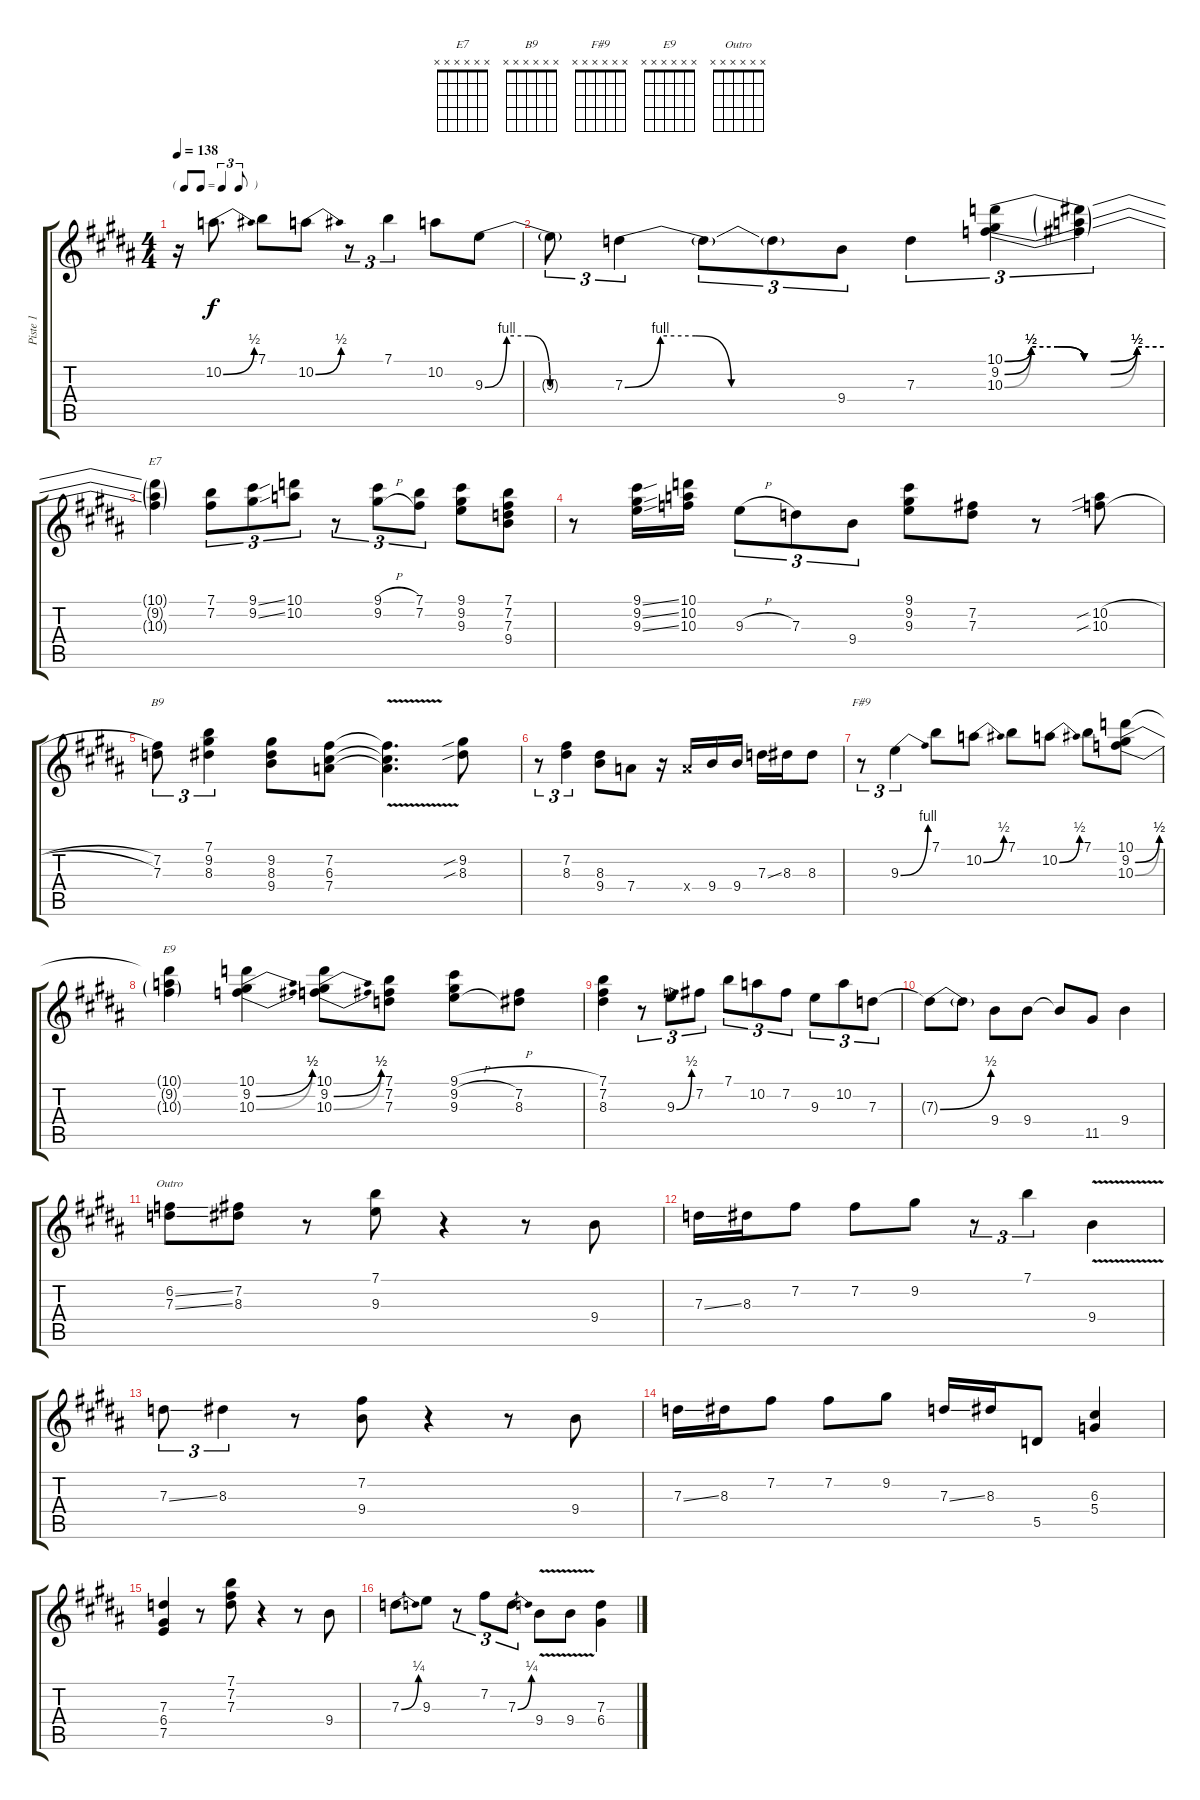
\track ("Piste 1" "Piste 1") {instrument electricguitarclean}
\staff {score tabs}
\tuning (E4 B3 G3 D3 A2 E2) {hide}
\chord ("E7" x x x x x x)
\chord ("B9" x x x x x x)
\chord ("F#9" x x x x x x)
\chord ("E9" x x x x x x)
\chord ("Outro" x x x x x x)
\ts (4 4)
\tf triplet8th
\tempo 138
\clef g2
\ks b
r.16{dy f} 10.2{be (bend 0 0 60 2)}.8{d} 7.1.8 10.2{be (bend 0 0 60 2)}.8 r.8{tu (3 2)} 7.1.4{tu (3 2)} 10.2.8 9.3{be (custom 0 0 10 4 20 4 30 0 60 0)}.8 |
9.3{t}.8{tu (3 2)} 7.3{be (custom 0 0 10 4 20 4 30 0 60 0)}.4{tu (3 2)} 7.3{t}.8{tu (3 2)} 7.3{t}.8{tu (3 2)} 9.4.8{tu (3 2)} 7.3.4{tu (3 2)} (10.1{be (custom 0 0 10 2 20 2 30 0 40 0 50 2 60 2)} 9.2{be (custom 0 0 10 2 20 2 30 0 40 0 50 2 60 2)} 10.3{be (custom 0 0 10 2 20 2 30 0 40 0 50 2 60 2)}).4{tu (3 2)} (10.1{t} 9.2{t} 10.3{t}).4{tu (3 2)} |
(10.1{t} 9.2{t} 10.3{t}).4{ch "E7"} (7.1 7.2).8{tu (3 2)} (9.1{ss} 9.2{ss}).8{tu (3 2)} (10.1 10.2).8{tu (3 2)} r.8{tu (3 2)} (9.1{h} 9.2{h}).8{tu (3 2)} (7.1 7.2).8{tu (3 2)} (9.1 9.2 9.3).8 (7.1 7.2 7.3 9.4).8 |
r.8 (9.1{ss} 9.2{ss} 9.3{ss}).16 (10.1 10.2 10.3).16 9.3{h}.8{tu (3 2)} 7.3.8{tu (3 2)} 9.4.8{tu (3 2)} (9.1 9.2 9.3).8 (7.2 7.3).8 r.8 (10.2{sib h} 10.3{sib h}).8 |
(7.2 7.3).8{tu (3 2) ch "B9"} (7.1 9.2 8.3).4{tu (3 2)} (9.2 8.3 9.4).8 (7.2 6.3 7.4).8 (7.2{v t} 6.3{t} 7.4{t}).4{d} (9.2{sib} 8.3{sib}).8 |
r.8{tu (3 2)} (7.2 8.3).4{tu (3 2)} (8.3 9.4).8 7.4.8 r.16 7.4{x}.16 9.4.16 9.4.16 7.3{ss}.16 8.3.16 8.3.8 |
r.8{tu (3 2) ch "F#9"} 9.3{be (bend 0 0 60 4)}.4{tu (3 2)} 7.1.8 10.2{be (bend 0 0 60 2)}.8 7.1.8 10.2{be (bend 0 0 60 2)}.8 7.1.8 (10.1 9.2{be (bend 0 0 60 2)} 10.3{be (bend 0 0 60 2)}).8 |
(10.1{t} 9.2{t} 10.3{t}).4{ch "E9"} (10.1 9.2{be (bend 0 0 60 2)} 10.3{be (bend 0 0 60 2)}).4 (10.1 9.2{be (bend 0 0 60 2)} 10.3{be (bend 0 0 60 2)}).8 (7.1 7.2 7.3).8 (9.1{h} 9.2{h} 9.3{h}).8 (7.2 8.3).8 |
(7.1 7.2 8.3).4 r.8{tu (3 2)} 9.3{be (bend 0 0 60 2)}.8{tu (3 2)} 7.2.8{tu (3 2)} 7.1.8{tu (3 2)} 10.2.8{tu (3 2)} 7.2.8{tu (3 2)} 9.3.8{tu (3 2)} 10.2.8{tu (3 2)} 7.3.8{tu (3 2)} |
7.3{be (bend 0 0 60 2) t}.8 7.3{t}.8 9.4.8 9.4.8 9.4{t}.8 11.5.8 9.4.4 |
(6.2{ss} 7.3{ss}).8{ch "Outro"} (7.2 8.3).8 r.8 (7.1 9.3).8 r.4 r.8 9.4.8 |
7.3{ss}.16 8.3.16 7.2.8 7.2.8 9.2.8 r.8{tu (3 2)} 7.1.4{tu (3 2)} 9.4{v}.4 |
7.3{ss}.8{tu (3 2)} 8.3.4{tu (3 2)} r.8 (7.2 9.4).8 r.4 r.8 9.4.8 |
7.3{ss}.16 8.3.16 7.2.8 7.2.8 9.2.8 7.3{ss}.16 8.3.16 5.5.8 (6.3 5.4).4 |
(7.3 6.4 7.5).4 r.8 (7.1 7.2 7.3).8 r.4 r.8 9.4.8 |
7.3{be (bend 0 0 60 1)}.8 9.3.8 r.8{tu (3 2)} 7.2.8{tu (3 2)} 7.3{be (bend 0 0 60 1)}.8{tu (3 2)} 9.4{v}.8 9.4{v}.8 (7.3 6.4).4
